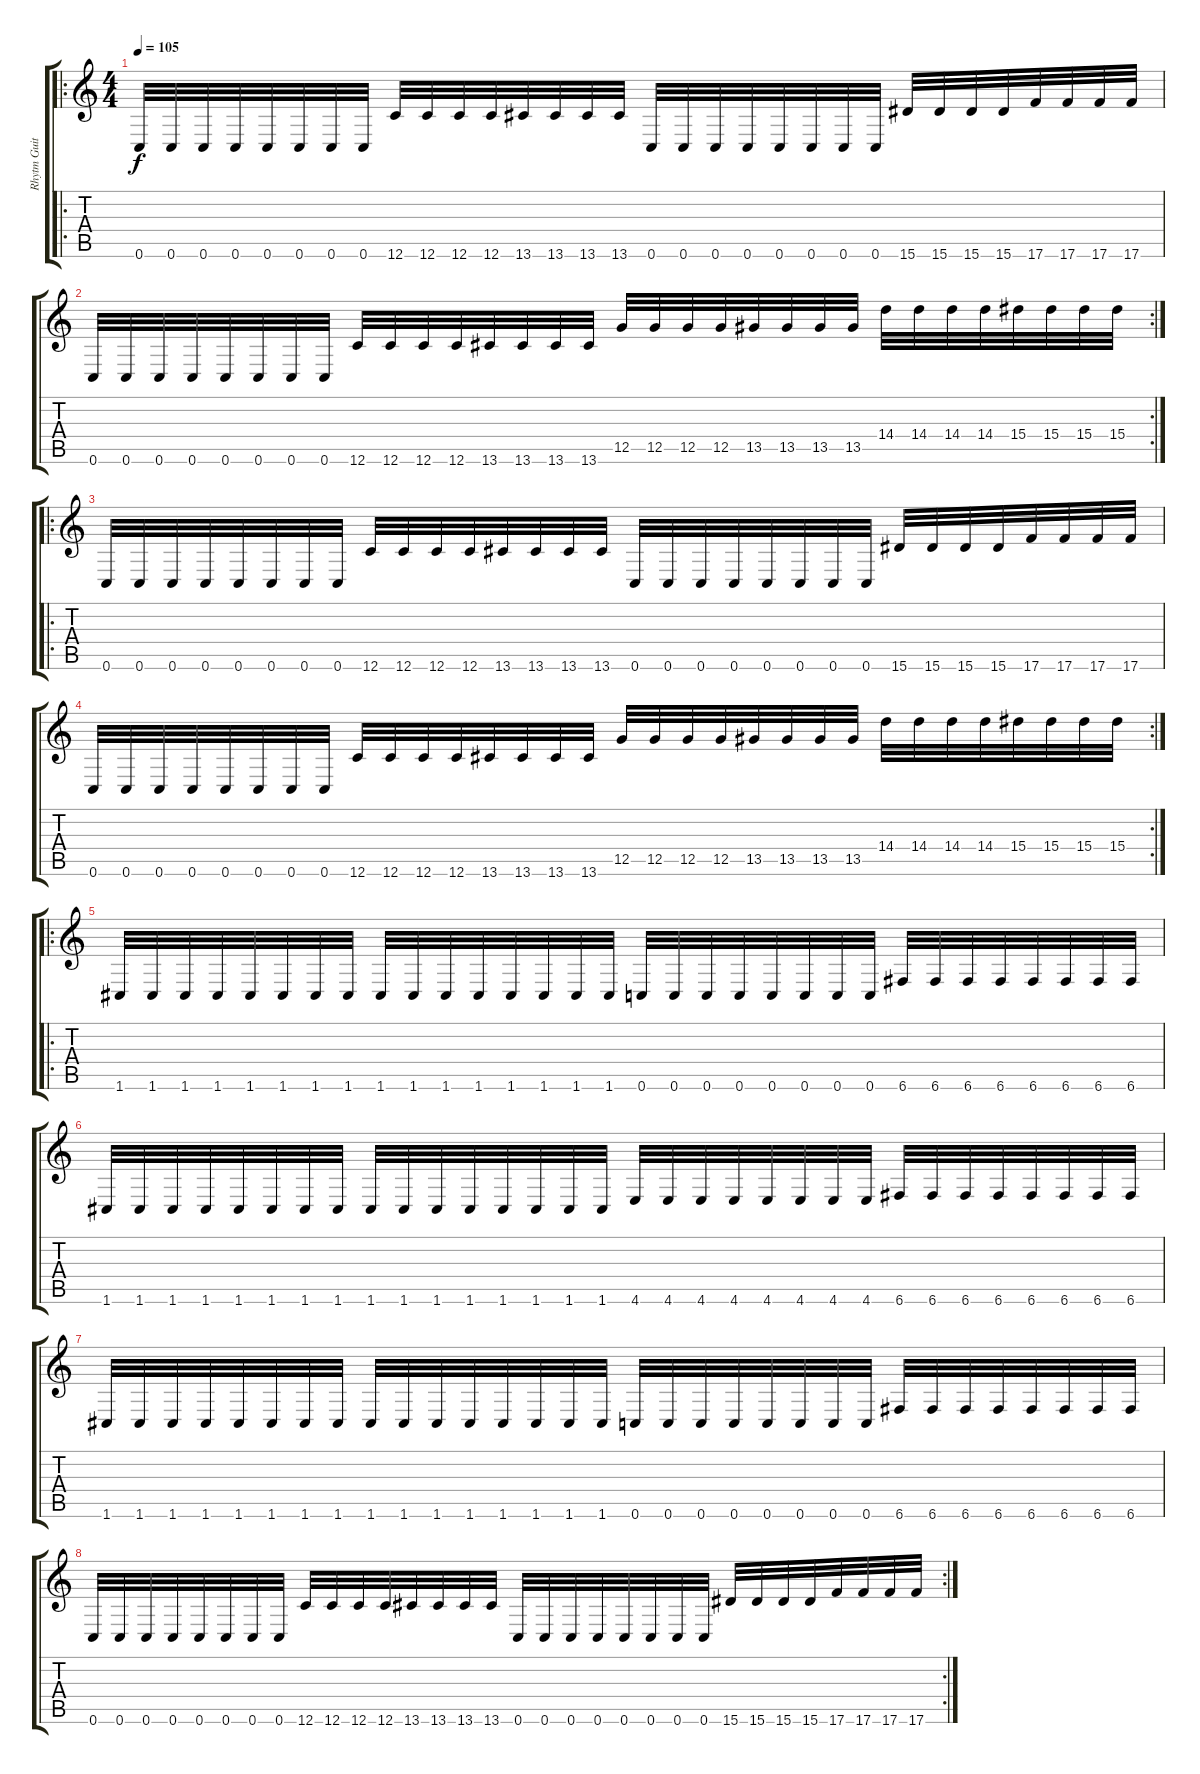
\track ("Rhytm Guitar" "Rhytm Guit") {instrument distortionguitar}
\staff {score tabs}
\tuning (D4 A3 F3 C3 G2 C2) {hide}
\ro
\ts (4 4)
\tempo 105
\clef g2
\ks c
0.6.32{dy f} 0.6.32 0.6.32 0.6.32 0.6.32 0.6.32 0.6.32 0.6.32 12.6.32 12.6.32 12.6.32 12.6.32 13.6.32 13.6.32 13.6.32 13.6.32 0.6.32 0.6.32 0.6.32 0.6.32 0.6.32 0.6.32 0.6.32 0.6.32 15.6.32 15.6.32 15.6.32 15.6.32 17.6.32 17.6.32 17.6.32 17.6.32 |
\rc 2
0.6.32 0.6.32 0.6.32 0.6.32 0.6.32 0.6.32 0.6.32 0.6.32 12.6.32 12.6.32 12.6.32 12.6.32 13.6.32 13.6.32 13.6.32 13.6.32 12.5.32 12.5.32 12.5.32 12.5.32 13.5.32 13.5.32 13.5.32 13.5.32 14.4.32 14.4.32 14.4.32 14.4.32 15.4.32 15.4.32 15.4.32 15.4.32 |
\ro
0.6.32 0.6.32 0.6.32 0.6.32 0.6.32 0.6.32 0.6.32 0.6.32 12.6.32 12.6.32 12.6.32 12.6.32 13.6.32 13.6.32 13.6.32 13.6.32 0.6.32 0.6.32 0.6.32 0.6.32 0.6.32 0.6.32 0.6.32 0.6.32 15.6.32 15.6.32 15.6.32 15.6.32 17.6.32 17.6.32 17.6.32 17.6.32 |
\rc 2
0.6.32 0.6.32 0.6.32 0.6.32 0.6.32 0.6.32 0.6.32 0.6.32 12.6.32 12.6.32 12.6.32 12.6.32 13.6.32 13.6.32 13.6.32 13.6.32 12.5.32 12.5.32 12.5.32 12.5.32 13.5.32 13.5.32 13.5.32 13.5.32 14.4.32 14.4.32 14.4.32 14.4.32 15.4.32 15.4.32 15.4.32 15.4.32 |
\ro
1.6.32 1.6.32 1.6.32 1.6.32 1.6.32 1.6.32 1.6.32 1.6.32 1.6.32 1.6.32 1.6.32 1.6.32 1.6.32 1.6.32 1.6.32 1.6.32 0.6.32 0.6.32 0.6.32 0.6.32 0.6.32 0.6.32 0.6.32 0.6.32 6.6.32 6.6.32 6.6.32 6.6.32 6.6.32 6.6.32 6.6.32 6.6.32 |
1.6.32 1.6.32 1.6.32 1.6.32 1.6.32 1.6.32 1.6.32 1.6.32 1.6.32 1.6.32 1.6.32 1.6.32 1.6.32 1.6.32 1.6.32 1.6.32 4.6.32 4.6.32 4.6.32 4.6.32 4.6.32 4.6.32 4.6.32 4.6.32 6.6.32 6.6.32 6.6.32 6.6.32 6.6.32 6.6.32 6.6.32 6.6.32 |
1.6.32 1.6.32 1.6.32 1.6.32 1.6.32 1.6.32 1.6.32 1.6.32 1.6.32 1.6.32 1.6.32 1.6.32 1.6.32 1.6.32 1.6.32 1.6.32 0.6.32 0.6.32 0.6.32 0.6.32 0.6.32 0.6.32 0.6.32 0.6.32 6.6.32 6.6.32 6.6.32 6.6.32 6.6.32 6.6.32 6.6.32 6.6.32 |
\rc 2
0.6.32 0.6.32 0.6.32 0.6.32 0.6.32 0.6.32 0.6.32 0.6.32 12.6.32 12.6.32 12.6.32 12.6.32 13.6.32 13.6.32 13.6.32 13.6.32 0.6.32 0.6.32 0.6.32 0.6.32 0.6.32 0.6.32 0.6.32 0.6.32 15.6.32 15.6.32 15.6.32 15.6.32 17.6.32 17.6.32 17.6.32 17.6.32
